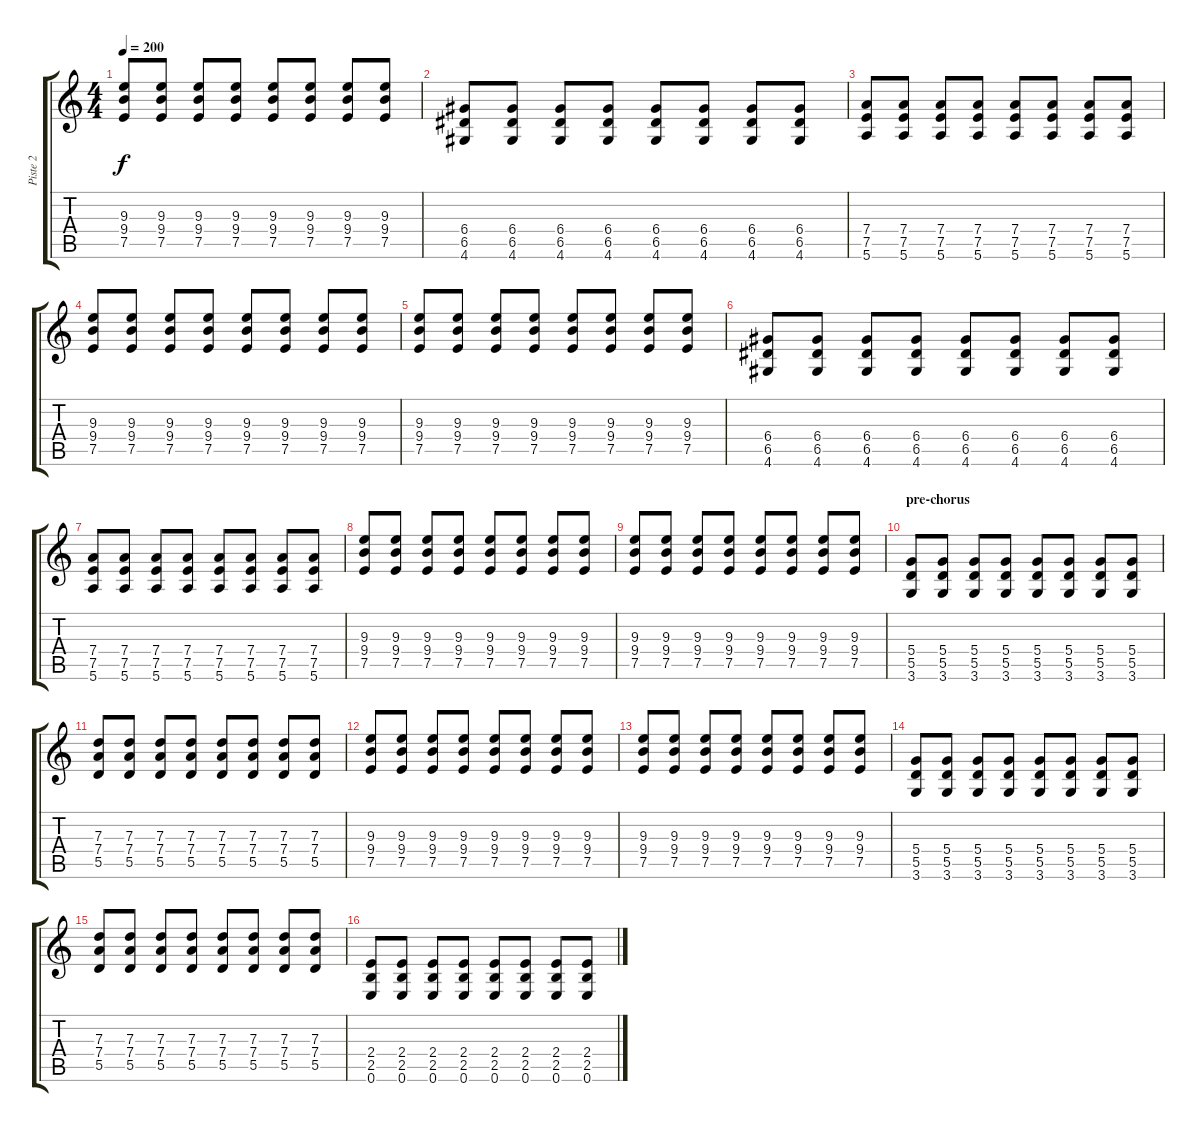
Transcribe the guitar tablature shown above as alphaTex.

\track ("Piste 2" "Piste 2") {instrument overdrivenguitar}
\staff {score tabs}
\tuning (E4 B3 G3 D3 A2 E2) {hide}
\ts (4 4)
\tempo 200
\clef g2
\ks c
(9.3 9.4 7.5).8{dy f} (9.3 9.4 7.5).8 (9.3 9.4 7.5).8 (9.3 9.4 7.5).8 (9.3 9.4 7.5).8 (9.3 9.4 7.5).8 (9.3 9.4 7.5).8 (9.3 9.4 7.5).8 |
(6.4 6.5 4.6).8 (6.4 6.5 4.6).8 (6.4 6.5 4.6).8 (6.4 6.5 4.6).8 (6.4 6.5 4.6).8 (6.4 6.5 4.6).8 (6.4 6.5 4.6).8 (6.4 6.5 4.6).8 |
(7.4 7.5 5.6).8 (7.4 7.5 5.6).8 (7.4 7.5 5.6).8 (7.4 7.5 5.6).8 (7.4 7.5 5.6).8 (7.4 7.5 5.6).8 (7.4 7.5 5.6).8 (7.4 7.5 5.6).8 |
(9.3 9.4 7.5).8 (9.3 9.4 7.5).8 (9.3 9.4 7.5).8 (9.3 9.4 7.5).8 (9.3 9.4 7.5).8 (9.3 9.4 7.5).8 (9.3 9.4 7.5).8 (9.3 9.4 7.5).8 |
(9.3 9.4 7.5).8 (9.3 9.4 7.5).8 (9.3 9.4 7.5).8 (9.3 9.4 7.5).8 (9.3 9.4 7.5).8 (9.3 9.4 7.5).8 (9.3 9.4 7.5).8 (9.3 9.4 7.5).8 |
(6.4 6.5 4.6).8 (6.4 6.5 4.6).8 (6.4 6.5 4.6).8 (6.4 6.5 4.6).8 (6.4 6.5 4.6).8 (6.4 6.5 4.6).8 (6.4 6.5 4.6).8 (6.4 6.5 4.6).8 |
(7.4 7.5 5.6).8 (7.4 7.5 5.6).8 (7.4 7.5 5.6).8 (7.4 7.5 5.6).8 (7.4 7.5 5.6).8 (7.4 7.5 5.6).8 (7.4 7.5 5.6).8 (7.4 7.5 5.6).8 |
(9.3 9.4 7.5).8 (9.3 9.4 7.5).8 (9.3 9.4 7.5).8 (9.3 9.4 7.5).8 (9.3 9.4 7.5).8 (9.3 9.4 7.5).8 (9.3 9.4 7.5).8 (9.3 9.4 7.5).8 |
(9.3 9.4 7.5).8 (9.3 9.4 7.5).8 (9.3 9.4 7.5).8 (9.3 9.4 7.5).8 (9.3 9.4 7.5).8 (9.3 9.4 7.5).8 (9.3 9.4 7.5).8 (9.3 9.4 7.5).8 |
\section ("" "pre-chorus")
(5.4 5.5 3.6).8 (5.4 5.5 3.6).8 (5.4 5.5 3.6).8 (5.4 5.5 3.6).8 (5.4 5.5 3.6).8 (5.4 5.5 3.6).8 (5.4 5.5 3.6).8 (5.4 5.5 3.6).8 |
(7.3 7.4 5.5).8 (7.3 7.4 5.5).8 (7.3 7.4 5.5).8 (7.3 7.4 5.5).8 (7.3 7.4 5.5).8 (7.3 7.4 5.5).8 (7.3 7.4 5.5).8 (7.3 7.4 5.5).8 |
(9.3 9.4 7.5).8 (9.3 9.4 7.5).8 (9.3 9.4 7.5).8 (9.3 9.4 7.5).8 (9.3 9.4 7.5).8 (9.3 9.4 7.5).8 (9.3 9.4 7.5).8 (9.3 9.4 7.5).8 |
(9.3 9.4 7.5).8 (9.3 9.4 7.5).8 (9.3 9.4 7.5).8 (9.3 9.4 7.5).8 (9.3 9.4 7.5).8 (9.3 9.4 7.5).8 (9.3 9.4 7.5).8 (9.3 9.4 7.5).8 |
(5.4 5.5 3.6).8 (5.4 5.5 3.6).8 (5.4 5.5 3.6).8 (5.4 5.5 3.6).8 (5.4 5.5 3.6).8 (5.4 5.5 3.6).8 (5.4 5.5 3.6).8 (5.4 5.5 3.6).8 |
(7.3 7.4 5.5).8 (7.3 7.4 5.5).8 (7.3 7.4 5.5).8 (7.3 7.4 5.5).8 (7.3 7.4 5.5).8 (7.3 7.4 5.5).8 (7.3 7.4 5.5).8 (7.3 7.4 5.5).8 |
(2.4 2.5 0.6).8 (2.4 2.5 0.6).8 (2.4 2.5 0.6).8 (2.4 2.5 0.6).8 (2.4 2.5 0.6).8 (2.4 2.5 0.6).8 (2.4 2.5 0.6).8 (2.4 2.5 0.6).8
